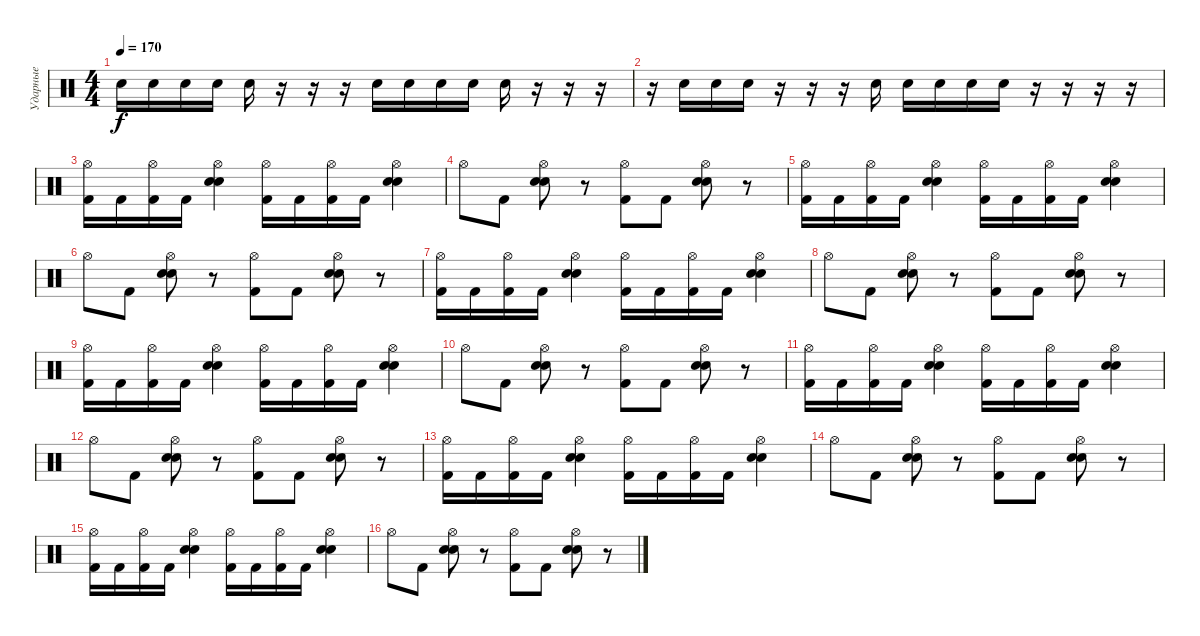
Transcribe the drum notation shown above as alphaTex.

\track ("Ударные" "Ударные") {instrument percussion}
\staff {score}
\articulation defaults
\ts (4 4)
\tempo 170
\clef neutral
\ks c "Electric Snare (hit)".16{dy f} "Electric Snare (hit)".16 "Electric Snare (hit)".16 "Electric Snare (hit)".16 "Electric Snare (hit)".16
r.16 r.16 r.16 "Electric Snare (hit)".16 "Electric Snare (hit)".16 "Electric Snare (hit)".16 "Electric Snare (hit)".16 "Electric Snare (hit)".16 r.16 r.16 r.16 |
r.16 "Electric Snare (hit)".16 "Electric Snare (hit)".16 "Electric Snare (hit)".16 r.16 r.16 r.16 "Electric Snare (hit)".16 "Electric Snare (hit)".16 "Electric Snare (hit)".16 "Electric Snare (hit)".16 "Electric Snare (hit)".16 r.16 r.16 r.16 r.16 |
("Kick (hit) 2" "Hi-Hat (open)").16 "Kick (hit) 2".16 ("Kick (hit) 2" "Hi-Hat (open)").16 "Kick (hit) 2".16 ("Electric Snare (hit)" "Electric Snare (hit)" "Hi-Hat (open)").4 ("Kick (hit) 2" "Hi-Hat (open)").16 "Kick (hit) 2".16 ("Kick (hit) 2" "Hi-Hat (open)").16 "Kick (hit) 2".16 ("Electric Snare (hit)" "Electric Snare (hit)" "Hi-Hat (open)").4 |
"Hi-Hat (open)".8 "Kick (hit) 2".8 ("Electric Snare (hit)" "Electric Snare (hit)" "Hi-Hat (open)").8 r.8 ("Kick (hit) 2" "Hi-Hat (open)").8 "Kick (hit) 2".8 ("Electric Snare (hit)" "Electric Snare (hit)" "Hi-Hat (open)").8 r.8 |
("Kick (hit) 2" "Hi-Hat (open)").16 "Kick (hit) 2".16 ("Kick (hit) 2" "Hi-Hat (open)").16 "Kick (hit) 2".16 ("Electric Snare (hit)" "Electric Snare (hit)" "Hi-Hat (open)").4 ("Kick (hit) 2" "Hi-Hat (open)").16 "Kick (hit) 2".16 ("Kick (hit) 2" "Hi-Hat (open)").16 "Kick (hit) 2".16 ("Electric Snare (hit)" "Electric Snare (hit)" "Hi-Hat (open)").4 |
"Hi-Hat (open)".8 "Kick (hit) 2".8 ("Electric Snare (hit)" "Electric Snare (hit)" "Hi-Hat (open)").8 r.8 ("Kick (hit) 2" "Hi-Hat (open)").8 "Kick (hit) 2".8 ("Electric Snare (hit)" "Electric Snare (hit)" "Hi-Hat (open)").8 r.8 |
("Kick (hit) 2" "Hi-Hat (open)").16 "Kick (hit) 2".16 ("Kick (hit) 2" "Hi-Hat (open)").16 "Kick (hit) 2".16 ("Electric Snare (hit)" "Electric Snare (hit)" "Hi-Hat (open)").4 ("Kick (hit) 2" "Hi-Hat (open)").16 "Kick (hit) 2".16 ("Kick (hit) 2" "Hi-Hat (open)").16 "Kick (hit) 2".16 ("Electric Snare (hit)" "Electric Snare (hit)" "Hi-Hat (open)").4 |
"Hi-Hat (open)".8 "Kick (hit) 2".8 ("Electric Snare (hit)" "Electric Snare (hit)" "Hi-Hat (open)").8 r.8 ("Kick (hit) 2" "Hi-Hat (open)").8 "Kick (hit) 2".8 ("Electric Snare (hit)" "Electric Snare (hit)" "Hi-Hat (open)").8 r.8 |
("Kick (hit) 2" "Hi-Hat (open)").16 "Kick (hit) 2".16 ("Kick (hit) 2" "Hi-Hat (open)").16 "Kick (hit) 2".16 ("Electric Snare (hit)" "Electric Snare (hit)" "Hi-Hat (open)").4 ("Kick (hit) 2" "Hi-Hat (open)").16 "Kick (hit) 2".16 ("Kick (hit) 2" "Hi-Hat (open)").16 "Kick (hit) 2".16 ("Electric Snare (hit)" "Electric Snare (hit)" "Hi-Hat (open)").4 |
"Hi-Hat (open)".8 "Kick (hit) 2".8 ("Electric Snare (hit)" "Electric Snare (hit)" "Hi-Hat (open)").8 r.8 ("Kick (hit) 2" "Hi-Hat (open)").8 "Kick (hit) 2".8 ("Electric Snare (hit)" "Electric Snare (hit)" "Hi-Hat (open)").8 r.8 |
("Kick (hit) 2" "Hi-Hat (open)").16 "Kick (hit) 2".16 ("Kick (hit) 2" "Hi-Hat (open)").16 "Kick (hit) 2".16 ("Electric Snare (hit)" "Electric Snare (hit)" "Hi-Hat (open)").4 ("Kick (hit) 2" "Hi-Hat (open)").16 "Kick (hit) 2".16 ("Kick (hit) 2" "Hi-Hat (open)").16 "Kick (hit) 2".16 ("Electric Snare (hit)" "Electric Snare (hit)" "Hi-Hat (open)").4 |
"Hi-Hat (open)".8 "Kick (hit) 2".8 ("Electric Snare (hit)" "Electric Snare (hit)" "Hi-Hat (open)").8 r.8 ("Kick (hit) 2" "Hi-Hat (open)").8 "Kick (hit) 2".8 ("Electric Snare (hit)" "Electric Snare (hit)" "Hi-Hat (open)").8 r.8 |
("Kick (hit) 2" "Hi-Hat (open)").16 "Kick (hit) 2".16 ("Kick (hit) 2" "Hi-Hat (open)").16 "Kick (hit) 2".16 ("Electric Snare (hit)" "Electric Snare (hit)" "Hi-Hat (open)").4 ("Kick (hit) 2" "Hi-Hat (open)").16 "Kick (hit) 2".16 ("Kick (hit) 2" "Hi-Hat (open)").16 "Kick (hit) 2".16 ("Electric Snare (hit)" "Electric Snare (hit)" "Hi-Hat (open)").4 |
"Hi-Hat (open)".8 "Kick (hit) 2".8 ("Electric Snare (hit)" "Electric Snare (hit)" "Hi-Hat (open)").8 r.8 ("Kick (hit) 2" "Hi-Hat (open)").8 "Kick (hit) 2".8 ("Electric Snare (hit)" "Electric Snare (hit)" "Hi-Hat (open)").8 r.8 |
("Kick (hit) 2" "Hi-Hat (open)").16 "Kick (hit) 2".16 ("Kick (hit) 2" "Hi-Hat (open)").16 "Kick (hit) 2".16 ("Electric Snare (hit)" "Electric Snare (hit)" "Hi-Hat (open)").4 ("Kick (hit) 2" "Hi-Hat (open)").16 "Kick (hit) 2".16 ("Kick (hit) 2" "Hi-Hat (open)").16 "Kick (hit) 2".16 ("Electric Snare (hit)" "Electric Snare (hit)" "Hi-Hat (open)").4 |
"Hi-Hat (open)".8 "Kick (hit) 2".8 ("Electric Snare (hit)" "Electric Snare (hit)" "Hi-Hat (open)").8 r.8 ("Kick (hit) 2" "Hi-Hat (open)").8 "Kick (hit) 2".8 ("Electric Snare (hit)" "Electric Snare (hit)" "Hi-Hat (open)").8 r.8
